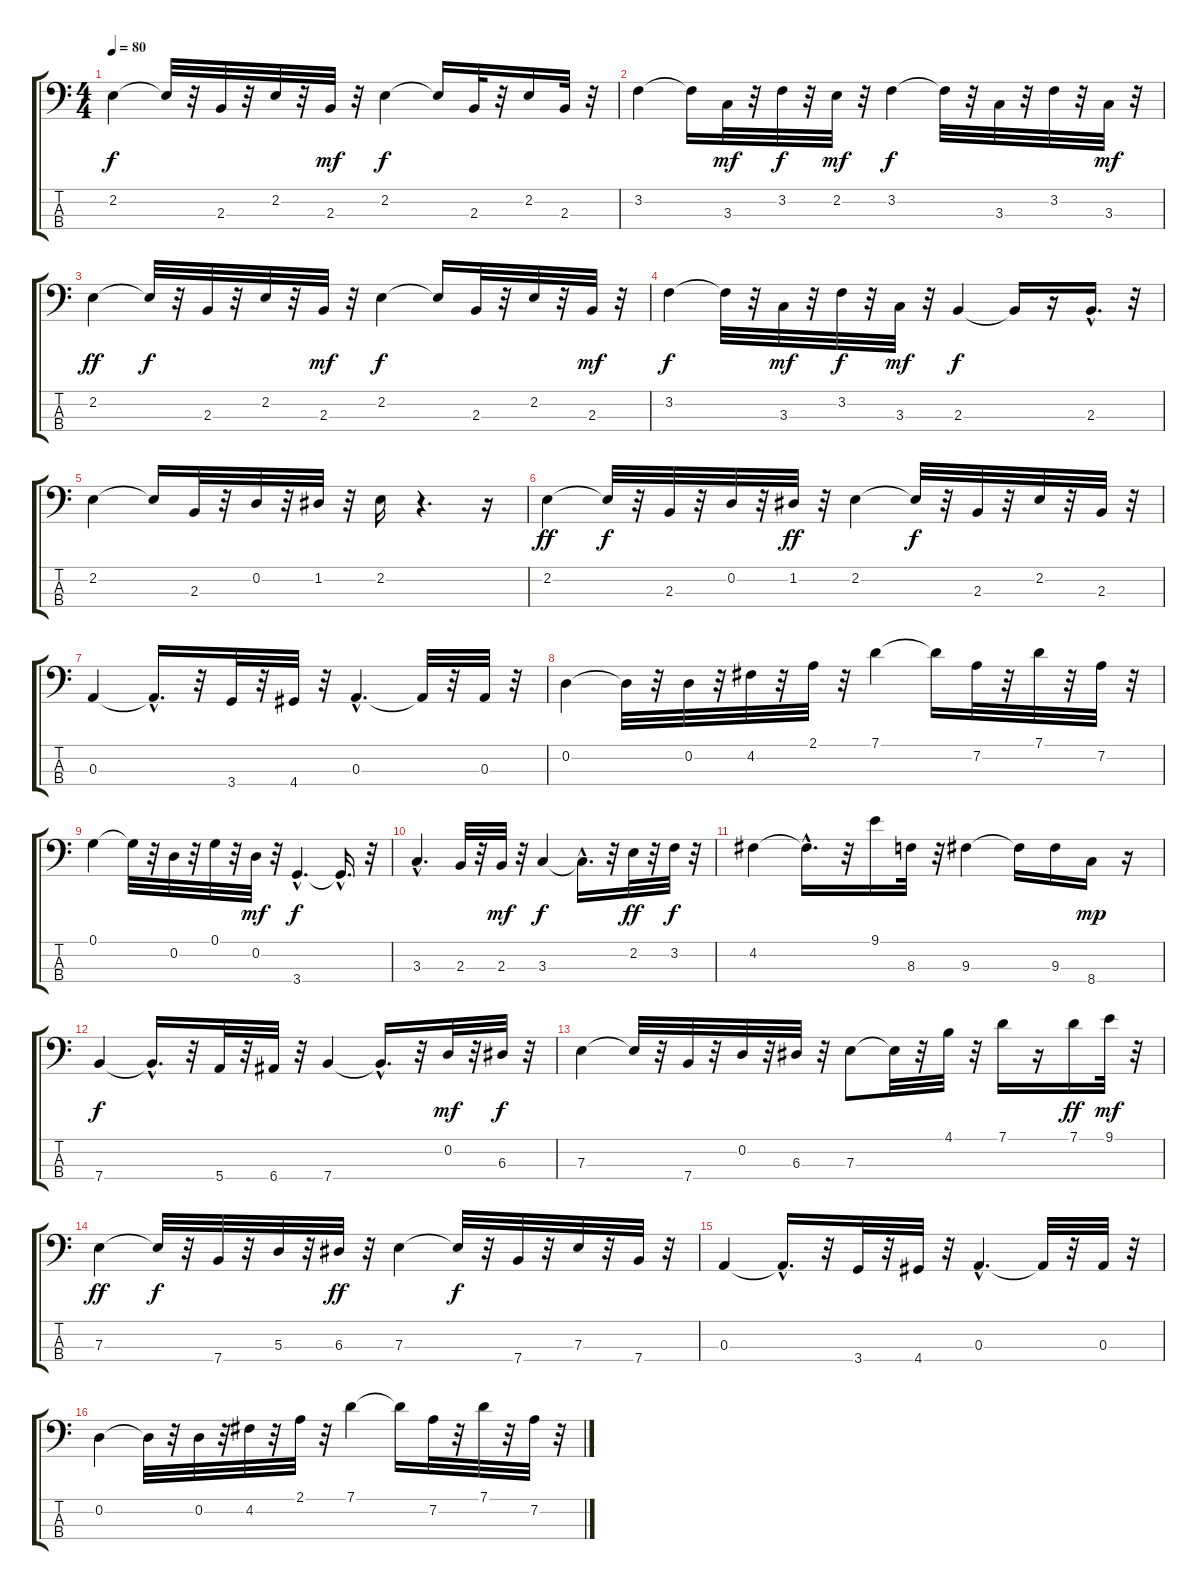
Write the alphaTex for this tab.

\track "" {instrument electricbassfinger}
\staff {score tabs}
\tuning (G2 D2 A1 E1) {hide}
\ts (4 4)
\tempo 80
\clef f4
\ks c
2.2.4{dy f} 2.2{t}.32 r.32 2.3.32 r.32 2.2.32 r.32 2.3.32{dy mf} r.32 2.2.4{dy f} 2.2{t}.16 2.3.32 r.32 2.2.16 2.3.32 r.32 |
3.2.4 3.2{t}.16 3.3.32{dy mf} r.32 3.2.32{dy f} r.32 2.2.32{dy mf} r.32 3.2.4{dy f} 3.2{t}.32 r.32 3.3.32 r.32 3.2.32 r.32 3.3.32{dy mf} r.32 |
2.2.4{dy ff} 2.2{t}.32{dy f} r.32 2.3.32 r.32 2.2.32 r.32 2.3.32{dy mf} r.32 2.2.4{dy f} 2.2{t}.16 2.3.32 r.32 2.2.32 r.32 2.3.32{dy mf} r.32 |
3.2.4{dy f} 3.2{t}.32 r.32 3.3.32{dy mf} r.32 3.2.32{dy f} r.32 3.3.32{dy mf} r.32 2.3.4{dy f} 2.3{t}.16 r.16 2.3{hac}.16{d} r.32 |
2.2.4 2.2{t}.16 2.3.32 r.32 0.2.32 r.32 1.2.32 r.32 2.2.16 r.4{d} r.16 |
2.2.4{dy ff} 2.2{t}.32{dy f} r.32 2.3.32 r.32 0.2.32 r.32 1.2.32{dy ff} r.32 2.2.4 2.2{t}.32{dy f} r.32 2.3.32 r.32 2.2.32 r.32 2.3.32 r.32 |
0.3.4 0.3{hac t}.16{d} r.32 3.4.32 r.32 4.4.32 r.32 0.3{hac}.4{d} 0.3{t}.32 r.32 0.3.32 r.32 |
0.2.4 0.2{t}.32 r.32 0.2.32 r.32 4.2.32 r.32 2.1.32 r.32 7.1.4 7.1{t}.16 7.2.32 r.32 7.1.32 r.32 7.2.32 r.32 |
0.1.4 0.1{t}.32 r.32 0.2.32 r.32 0.1.32 r.32 0.2.32{dy mf} r.32 3.4{hac}.4{d dy f} 3.4{hac t}.16{d} r.32 |
3.3{hac}.4{d} 2.3.32 r.32 2.3.32{dy mf} r.32 3.3.4{dy f} 3.3{hac t}.16{d} r.32 2.2.32{dy ff} r.32 3.2.32{dy f} r.32 |
4.2.4 4.2{hac t}.16{d} r.32 9.1.16 8.3.32 r.32 9.3.4 9.3{t}.16 9.3.16 8.4.16{dy mp} r.16 |
7.4.4{dy f} 7.4{hac t}.16{d} r.32 5.4.32 r.32 6.4.32 r.32 7.4.4 7.4{hac t}.16{d} r.32 0.2.32{dy mf} r.32 6.3.32{dy f} r.32 |
7.3.4 7.3{t}.32 r.32 7.4.32 r.32 0.2.32 r.32 6.3.32 r.32 7.3.8 7.3{t}.32 r.32 4.1.32 r.32 7.1.16 r.16 7.1.16{dy ff} 9.1.32{dy mf} r.32 |
7.3.4{dy ff} 7.3{t}.32{dy f} r.32 7.4.32 r.32 5.3.32 r.32 6.3.32{dy ff} r.32 7.3.4 7.3{t}.32{dy f} r.32 7.4.32 r.32 7.3.32 r.32 7.4.32 r.32 |
0.3.4 0.3{hac t}.16{d} r.32 3.4.32 r.32 4.4.32 r.32 0.3{hac}.4{d} 0.3{t}.32 r.32 0.3.32 r.32 |
0.2.4 0.2{t}.32 r.32 0.2.32 r.32 4.2.32 r.32 2.1.32 r.32 7.1.4 7.1{t}.16 7.2.32 r.32 7.1.32 r.32 7.2.32 r.32
